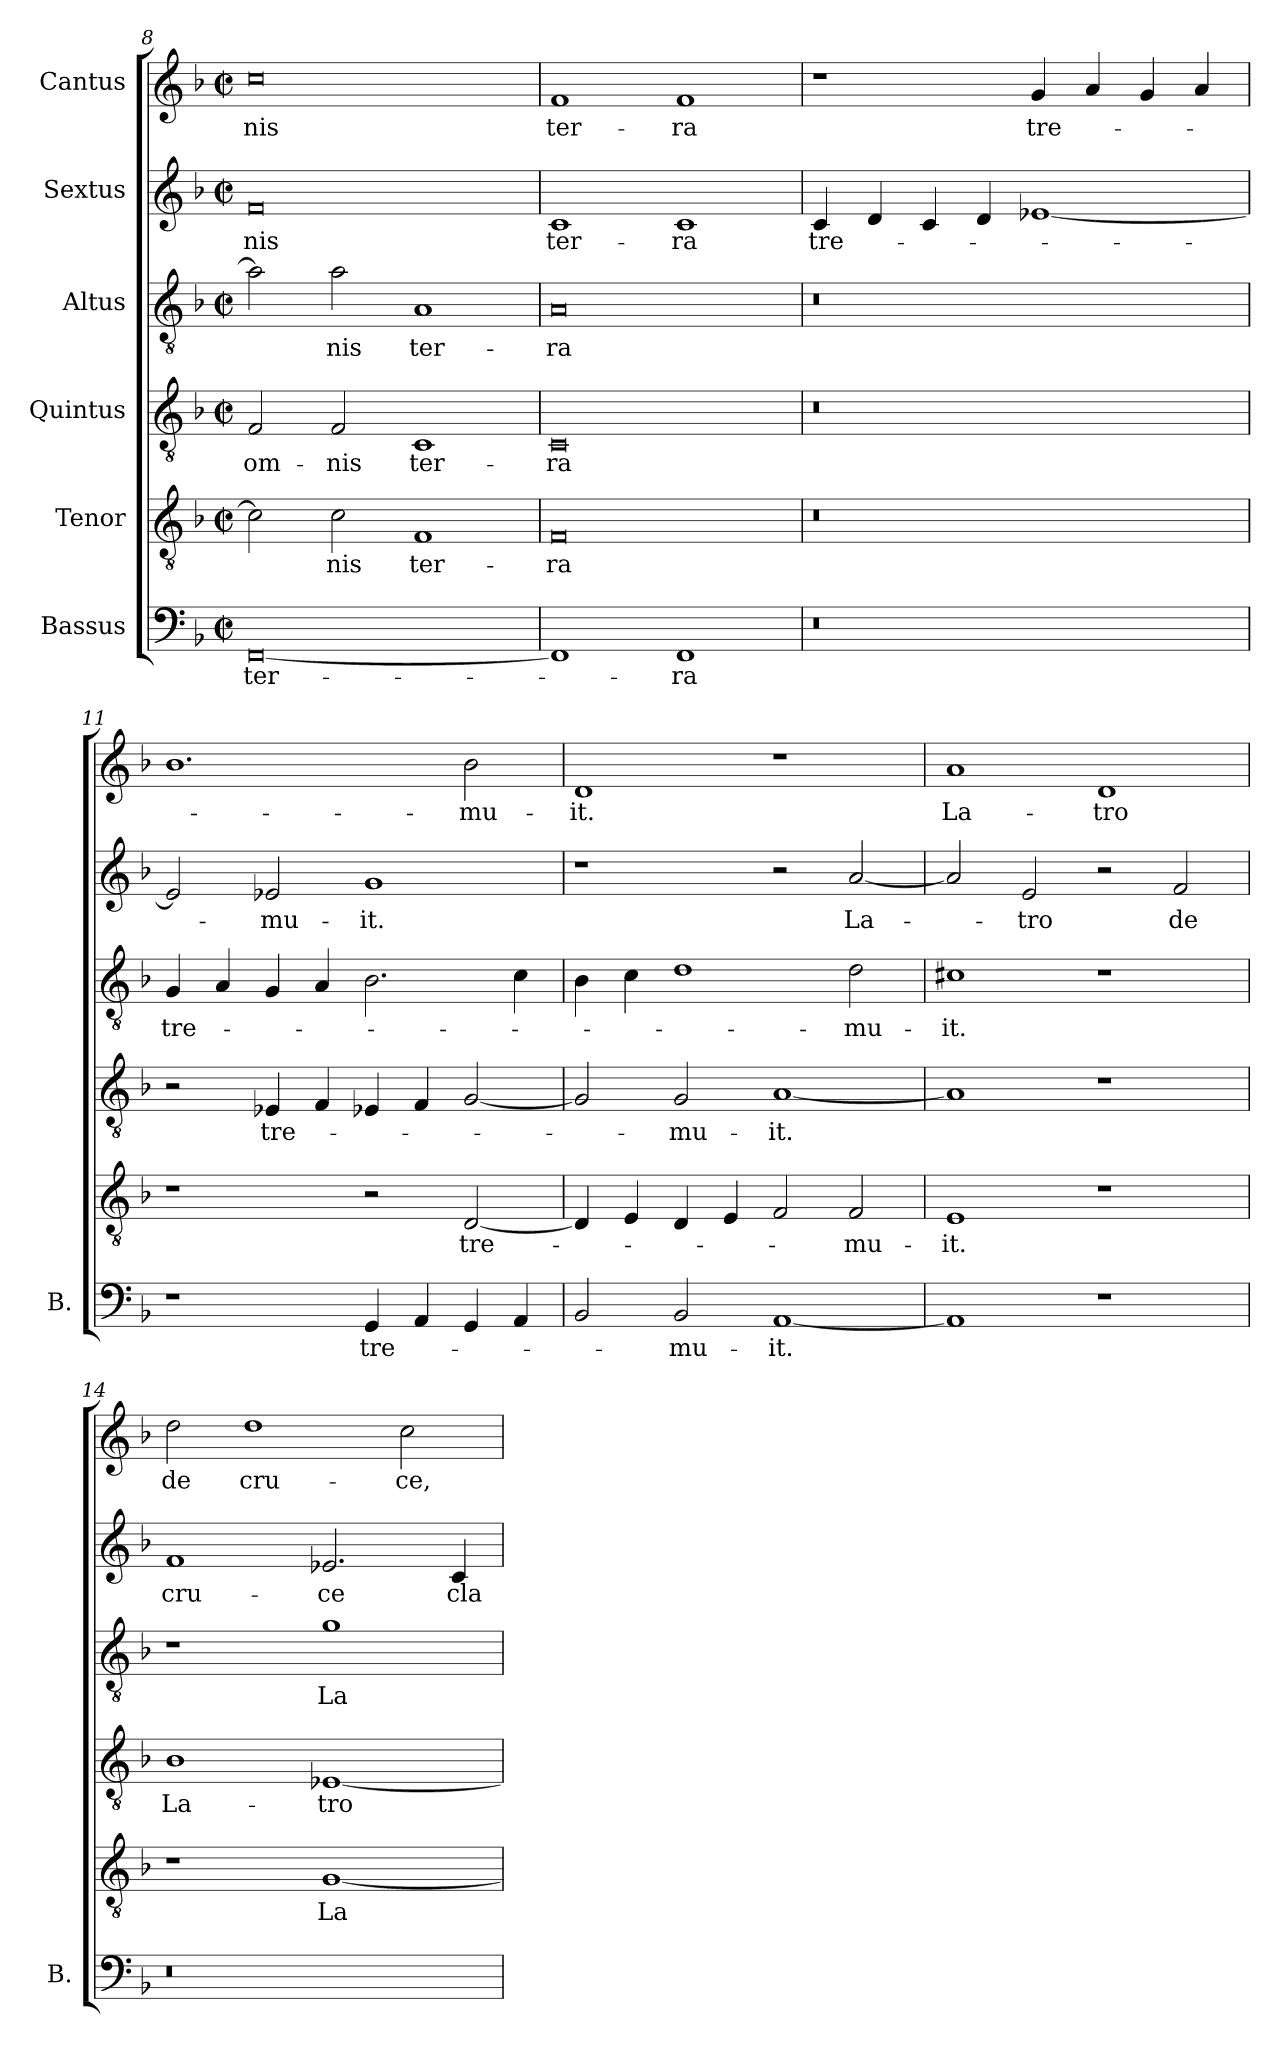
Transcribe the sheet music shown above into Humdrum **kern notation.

**kern	**text	**kern	**text	**kern	**text	**kern	**text	**kern	**text	**kern	**text
*part6	*part6	*part5	*part5	*part4	*part4	*part3	*part3	*part2	*part2	*part1	*part1
*staff6	*staff6	*staff5	*staff5	*staff4	*staff4	*staff3	*staff3	*staff2	*staff2	*staff1	*staff1
*I"Bassus	*	*I"Tenor	*	*I"Quintus	*	*I"Altus	*	*I"Sextus	*	*I"Cantus	*
*I'B.	*	*	*	*	*	*	*	*	*	*	*
*clefF4	*	*clefGv2	*	*clefGv2	*	*clefGv2	*	*clefG2	*	*clefG2	*
*k[b-]	*	*k[b-]	*	*k[b-]	*	*k[b-]	*	*k[b-]	*	*k[b-]	*
*F:	*	*F:	*	*F:	*	*F:	*	*F:	*	*F:	*
*M2/2	*	*M2/2	*	*M2/2	*	*M2/2	*	*M2/2	*	*M2/2	*
*met(c|)	*	*met(c|)	*	*met(c|)	*	*met(c|)	*	*met(c|)	*	*met(c|)	*
=8	=8	=8	=8	=8	=8	=8	=8	=8	=8	=8	=8
[0FF/	ter-	2c\]	.	2F/	om-	2a\]	.	0f/	-nis	0cc\	-nis
.	.	2c\	-nis	2F/	-nis	2a\	-nis	.	.	.	.
.	.	1F/	ter-	1C/	ter-	1A/	ter-	.	.	.	.
=9	=9	=9	=9	=9	=9	=9	=9	=9	=9	=9	=9
1FF/]	.	0F/	-ra	0C/	-ra	0A/	-ra	1c/	ter-	1f/	ter-
1FF/	-ra	.	.	.	.	.	.	1c/	-ra	1f/	-ra
=10	=10	=10	=10	=10	=10	=10	=10	=10	=10	=10	=10
!LO:N:vis=0	!	!LO:N:vis=0	!	!LO:N:vis=0	!	!LO:N:vis=0	!	!	!	!	!
1r	.	1r	.	1r	.	1r	.	4c/	tre-	1r	.
.	.	.	.	.	.	.	.	4d/	.	.	.
.	.	.	.	.	.	.	.	4c/	.	.	.
.	.	.	.	.	.	.	.	4d/	.	.	.
1ryy	.	1ryy	.	1ryy	.	1ryy	.	[1e-X/	.	4g/	tre-
.	.	.	.	.	.	.	.	.	.	4a/	.
.	.	.	.	.	.	.	.	.	.	4g/	.
.	.	.	.	.	.	.	.	.	.	4a/	.
=11	=11	=11	=11	=11	=11	=11	=11	=11	=11	=11	=11
1r	.	1r	.	2r	.	4G/	tre-	2e-/]	.	1.b-\	.
.	.	.	.	.	.	4A/	.	.	.	.	.
.	.	.	.	4E-X/	tre-	4G/	.	2e-/	-mu-	.	.
.	.	.	.	4F/	.	4A/	.	.	.	.	.
4GG/	tre-	2r	.	4E-X/	.	2.B-\	.	1g/	-it.	.	.
4AA/	.	.	.	4F/	.	.	.	.	.	.	.
4GG/	.	[2D/	tre-	[2G/	.	.	.	.	.	2b-\	-mu-
4AA/	.	.	.	.	.	4c\	.	.	.	.	.
=12	=12	=12	=12	=12	=12	=12	=12	=12	=12	=12	=12
2BB-/	.	4D/]	.	2G/]	.	4B-\	.	1r	.	1d/	-it.
.	.	4E/	.	.	.	4c\	.	.	.	.	.
2BB-/	-mu-	4D/	.	2G/	-mu-	1d\	.	.	.	.	.
.	.	4E/	.	.	.	.	.	.	.	.	.
[1AA/	-it.	2F/	.	[1A/	-it.	.	.	2r	.	1r	.
.	.	2F/	-mu-	.	.	2d\	-mu-	[2a/	La-	.	.
=13	=13	=13	=13	=13	=13	=13	=13	=13	=13	=13	=13
1AA/]	.	1E/	-it.	1A/]	.	1c#X\	-it.	2a/]	.	1a/	La-
.	.	.	.	.	.	.	.	2e/	-tro	.	.
1r	.	1r	.	1r	.	1r	.	2r	.	1d/	-tro
.	.	.	.	.	.	.	.	2f/	de	.	.
=14	=14	=14	=14	=14	=14	=14	=14	=14	=14	=14	=14
!LO:N:vis=0	!	!	!	!	!	!	!	!	!	!	!
1r	.	1r	.	1B-\	La-	1r	.	1f/	cru-	2dd\	de
.	.	.	.	.	.	.	.	.	.	1dd\	cru-
1ryy	.	[1G/	La-	[1E-X/	-tro	1g\	La-	2.e-X/	-ce	.	.
.	.	.	.	.	.	.	.	.	.	2cc\	-ce,
.	.	.	.	.	.	.	.	4c/	cla-	.	.
=	=	=	=	=	=	=	=	=	=	=	=
*-	*-	*-	*-	*-	*-	*-	*-	*-	*-	*-	*-
